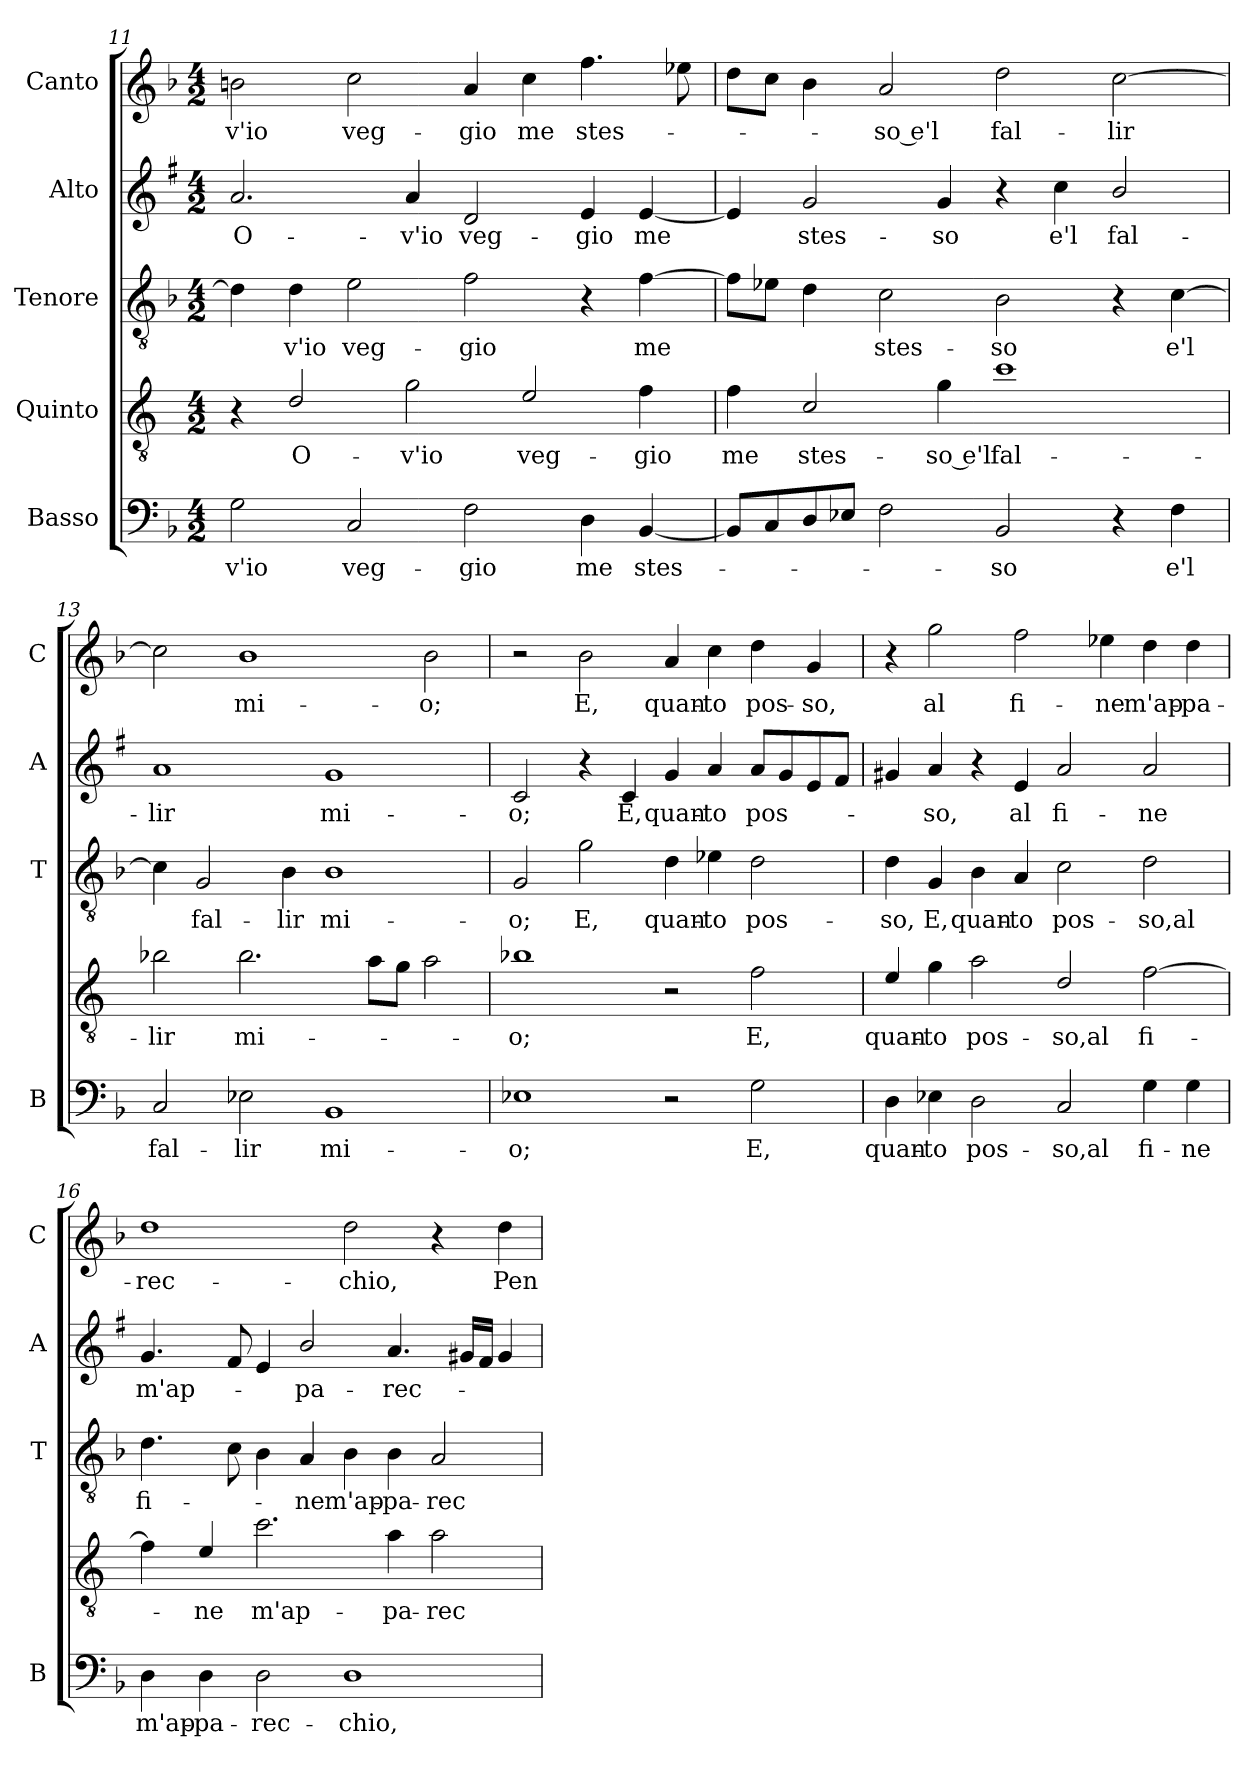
**kern	**text	**kern	**text	**kern	**text	**kern	**text	**kern	**text
*part5	*part5	*part4	*part4	*part3	*part3	*part2	*part2	*part1	*part1
*staff5	*staff5	*staff4	*staff4	*staff3	*staff3	*staff2	*staff2	*staff1	*staff1
*I"Basso	*	*I"Quinto	*	*I"Tenore	*	*I"Alto	*	*I"Canto	*
*I'B	*	*	*	*I'T	*	*I'A	*	*I'C	*
*clefF4	*	*clefGv2	*	*clefGv2	*	*clefG2	*	*clefG2	*
*	*	*ITrd4c7	*	*	*	*ITrd1c2	*	*	*
*k[b-]	*	*k[b-]	*	*k[b-]	*	*k[b-]	*	*k[b-]	*
*F:	*	*F:	*	*F:	*	*F:	*	*F:	*
*M4/2	*	*M4/2	*	*M4/2	*	*M4/2	*	*M4/2	*
=11	=11	=11	=11	=11	=11	=11	=11	=11	=11
!	!LO:LY:b	!	!	!	!	!	!LO:LY:b	!	!LO:LY:b
2G\	-v'io	4r	.	4d\]	.	2.g/	O-	2bn\	-v'io
!	!	!	!LO:LY:b	!	!LO:LY:b	!	!	!	!
.	.	2G/	O-	4d\	-v'io	.	.	.	.
!	!LO:LY:b	!	!	!	!LO:LY:b	!	!	!	!LO:LY:b
2C/	veg-	.	.	2e\	veg-	.	.	2cc\	veg-
!	!	!	!LO:LY:b	!	!	!	!LO:LY:b	!	!
.	.	2c\	-v'io	.	.	4g/	-v'io	.	.
!	!LO:LY:b	!	!	!	!LO:LY:b	!	!LO:LY:b	!	!LO:LY:b
2F\	-gio	.	.	2f\	-gio	2c/	veg-	4a/	-gio
!	!	!	!LO:LY:b	!	!	!	!	!	!LO:LY:b
.	.	2A/	veg-	.	.	.	.	4cc\	me
!	!LO:LY:b	!	!	!	!	!	!LO:LY:b	!	!LO:LY:b
4D\	me	.	.	4r	.	4d/	-gio	4.ff\	stes-
!	!LO:LY:b	!	!LO:LY:b	!	!LO:LY:b	!	!LO:LY:b	!	!
[4BB-/	stes-	4B-\	-gio	[4f\	me	[4d/	me	.	.
.	.	.	.	.	.	.	.	8ee-X\	.
=12	=12	=12	=12	=12	=12	=12	=12	=12	=12
!	!	!	!LO:LY:b	!	!	!	!	!	!
8BB-/L]	.	4B-\	me	8f\L]	.	4d/]	.	8dd\L	.
8C/	.	.	.	8e-X\J	.	.	.	8cc\J	.
!	!	!	!LO:LY:b	!	!	!	!LO:LY:b	!	!
8D/	.	2F/	stes-	4d\	.	2f/	stes-	4b-\	.
8E-X/J	.	.	.	.	.	.	.	.	.
!	!	!	!	!	!LO:LY:b	!	!	!	!LO:LY:b
2F\	.	.	.	2c\	stes-	.	.	2a/	-so e'l
!	!	!	!LO:LY:b	!	!	!	!LO:LY:b	!	!
.	.	4c\	-so e'l	.	.	4f/	-so	.	.
!	!LO:LY:b	!	!LO:LY:b	!	!LO:LY:b	!	!	!	!LO:LY:b
2BB-/	-so	1f	fal-	2B-\	-so	4r	.	2dd\	fal-
!	!	!	!	!	!	!	!LO:LY:b	!	!
.	.	.	.	.	.	4b-\	e'l	.	.
!	!	!	!	!	!	!	!LO:LY:b	!	!LO:LY:b
4r	.	.	.	4r	.	2a/	fal-	[2cc\	-lir
!	!LO:LY:b	!	!	!	!LO:LY:b	!	!	!	!
4F\	e'l	.	.	[4c\	e'l	.	.	.	.
!!LO:LB:g=z
=13	=13	=13	=13	=13	=13	=13	=13	=13	=13
!	!LO:LY:b	!	!LO:LY:b	!	!	!	!LO:LY:b	!	!
2C/	fal-	2e-X\	-lir	4c\]	.	1g	-lir	2cc\]	.
!	!	!	!	!	!LO:LY:b	!	!	!	!
.	.	.	.	2G/	fal-	.	.	.	.
!	!LO:LY:b	!	!LO:LY:b	!	!	!	!	!	!LO:LY:b
2E-X\	-lir	2.e-\	mi-	.	.	.	.	1b-	mi-
!	!	!	!	!	!LO:LY:b	!	!	!	!
.	.	.	.	4B-\	-lir	.	.	.	.
!	!LO:LY:b	!	!	!	!LO:LY:b	!	!LO:LY:b	!	!
1BB-	mi-	.	.	1B-	mi-	1f	mi-	.	.
.	.	8d\L	.	.	.	.	.	.	.
.	.	8c\J	.	.	.	.	.	.	.
!	!	!	!	!	!	!	!	!	!LO:LY:b
.	.	2d\	.	.	.	.	.	2b-\	-o;
=14	=14	=14	=14	=14	=14	=14	=14	=14	=14
!	!LO:LY:b	!	!LO:LY:b	!	!LO:LY:b	!	!LO:LY:b	!	!
1E-X	-o;	1e-X	-o;	2G/	-o;	2B-/	-o;	2r	.
!	!	!	!	!	!LO:LY:b	!	!	!	!LO:LY:b
.	.	.	.	2g\	E,	4r	.	2b-\	E,
!	!	!	!	!	!	!	!LO:LY:b	!	!
.	.	.	.	.	.	4B-/	E,	.	.
!	!	!	!	!	!LO:LY:b	!	!LO:LY:b	!	!LO:LY:b
2r	.	2r	.	4d\	quan-	4f/	quan-	4a/	quan-
!	!	!	!	!	!LO:LY:b	!	!LO:LY:b	!	!LO:LY:b
.	.	.	.	4e-X\	-to	4g/	-to	4cc\	-to
!	!LO:LY:b	!	!LO:LY:b	!	!LO:LY:b	!	!LO:LY:b	!	!LO:LY:b
2G\	E,	2B-\	E,	2d\	pos-	8g/L	pos-	4dd\	pos-
.	.	.	.	.	.	8f/	.	.	.
!	!	!	!	!	!	!	!	!	!LO:LY:b
.	.	.	.	.	.	8d/	.	4g/	-so,
.	.	.	.	.	.	8e/J	.	.	.
=15	=15	=15	=15	=15	=15	=15	=15	=15	=15
!	!LO:LY:b	!	!LO:LY:b	!	!LO:LY:b	!	!	!	!
4D\	quan-	4A/	quan-	4d\	-so,	4f#X/	.	4r	.
!	!LO:LY:b	!	!LO:LY:b	!	!LO:LY:b	!	!LO:LY:b	!	!LO:LY:b
4E-X\	-to	4c\	-to	4G/	E,	4g/	-so,	2gg\	al
!	!LO:LY:b	!	!LO:LY:b	!	!LO:LY:b	!	!	!	!
2D\	pos-	2d\	pos-	4B-\	quan-	4r	.	.	.
!	!	!	!	!	!LO:LY:b	!	!LO:LY:b	!	!LO:LY:b
.	.	.	.	4A/	-to	4d/	al	2ff\	fi-
!	!LO:LY:b	!	!LO:LY:b	!	!LO:LY:b	!	!LO:LY:b	!	!
2C/	-so,al	2G/	-so,al	2c\	pos-	2g/	fi-	.	.
!	!	!	!	!	!	!	!	!	!LO:LY:b
.	.	.	.	.	.	.	.	4ee-X\	-ne
!	!LO:LY:b	!	!LO:LY:b	!	!LO:LY:b	!	!LO:LY:b	!	!LO:LY:b
4G\	fi-	[2B-\	fi-	2d\	-so,al	2g/	-ne	4dd\	m'ap-
!	!LO:LY:b	!	!	!	!	!	!	!	!LO:LY:b
4G\	-ne	.	.	.	.	.	.	4dd\	-pa-
=16	=16	=16	=16	=16	=16	=16	=16	=16	=16
!	!LO:LY:b	!	!	!	!LO:LY:b	!	!LO:LY:b	!	!LO:LY:b
4D\	m'ap-	4B-\]	.	4.d\	fi-	4.f/	m'ap-	1dd	-rec-
!	!LO:LY:b	!	!LO:LY:b	!	!	!	!	!	!
4D\	-pa-	4A/	-ne	.	.	.	.	.	.
.	.	.	.	8c\	.	8e/	.	.	.
!	!LO:LY:b	!	!LO:LY:b	!	!	!	!	!	!
2D\	-rec-	2.f\	m'ap-	4B-\	.	4d/	.	.	.
!	!	!	!	!	!LO:LY:b	!	!LO:LY:b	!	!
.	.	.	.	4A/	-ne	2a/	-pa-	.	.
!	!LO:LY:b	!	!	!	!LO:LY:b	!	!	!	!LO:LY:b
1D	-chio,	.	.	4B-\	m'ap-	.	.	2dd\	-chio,
!	!	!	!LO:LY:b	!	!LO:LY:b	!	!LO:LY:b	!	!
.	.	4d\	-pa-	4B-\	-pa-	4.g/	-rec-	.	.
!	!	!	!LO:LY:b	!	!LO:LY:b	!	!	!	!
.	.	2d\	-rec-	2A/	-rec-	.	.	4r	.
.	.	.	.	.	.	16f#X/LL	.	.	.
.	.	.	.	.	.	16e/JJ	.	.	.
!	!	!	!	!	!	!	!	!	!LO:LY:b
.	.	.	.	.	.	4f#/	.	4dd\	Pen-
=	=	=	=	=	=	=	=	=	=
*-	*-	*-	*-	*-	*-	*-	*-	*-	*-
